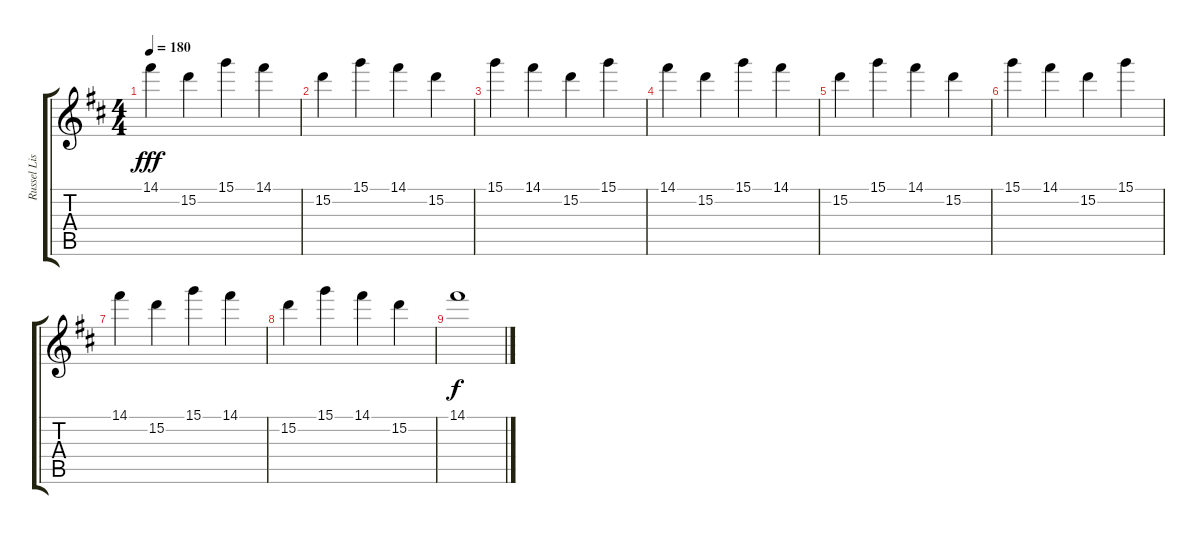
\track ("Russel Lissack" "Russel Lis") {instrument overdrivenguitar}
\staff {score tabs}
\tuning (E4 B3 G3 D3 A2 E2) {hide}
\ts (4 4)
\tempo 180
\clef g2
\ks d
14.1.4{dy fff} 15.2.4 15.1.4 14.1.4 |
15.2.4 15.1.4 14.1.4 15.2.4 |
15.1.4 14.1.4 15.2.4 15.1.4 |
14.1.4 15.2.4 15.1.4 14.1.4 |
15.2.4 15.1.4 14.1.4 15.2.4 |
15.1.4 14.1.4 15.2.4 15.1.4 |
14.1.4 15.2.4 15.1.4 14.1.4 |
15.2.4 15.1.4 14.1.4 15.2.4 |
14.1.1{dy f}
